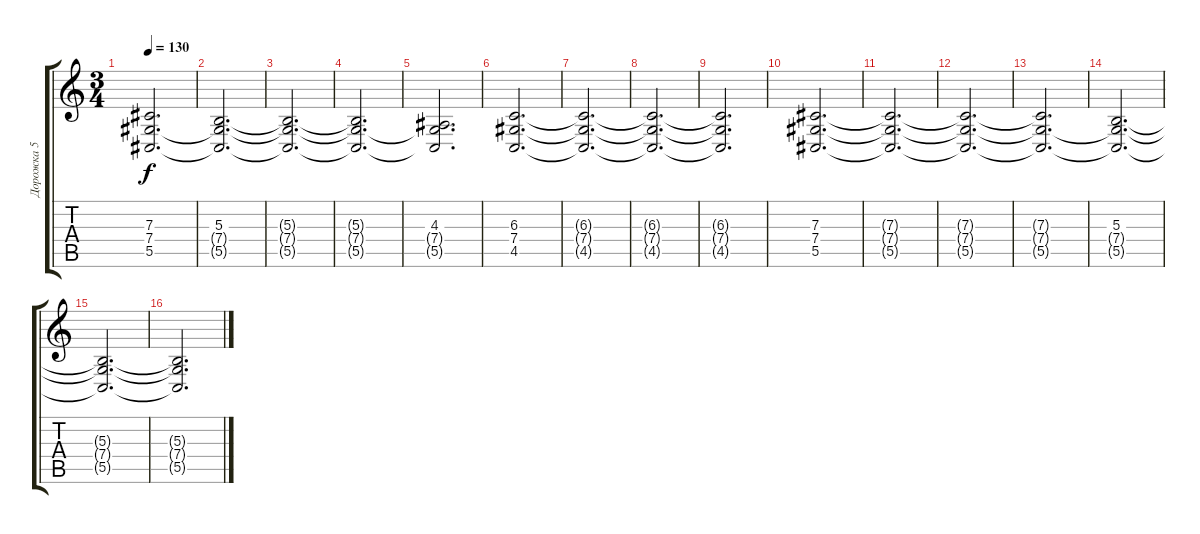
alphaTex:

\track ("Дорожка 5" "Дорожка 5") {instrument voiceoohs}
\staff {score tabs}
\tuning (Eb4 Bb3 Gb3 Db3 Ab2 Db2) {hide}
\ts (3 4)
\tempo 130
\clef g2
\ks c
(7.3{t} 7.4{t} 5.5{t}).2{d dy f} |
(5.3 7.4{t} 5.5{t}).2{d} |
(5.3{t} 7.4{t} 5.5{t}).2{d} |
(5.3{t} 7.4{t} 5.5{t}).2{d} |
(4.3 7.4{t} 5.5{t}).2{d} |
(6.3 7.4 4.5).2{d} |
(6.3{t} 7.4{t} 4.5{t}).2{d} |
(6.3{t} 7.4{t} 4.5{t}).2{d} |
(6.3{t} 7.4{t} 4.5{t}).2{d} |
(7.3 7.4 5.5).2{d} |
(7.3{t} 7.4{t} 5.5{t}).2{d} |
(7.3{t} 7.4{t} 5.5{t}).2{d} |
(7.3{t} 7.4{t} 5.5{t}).2{d} |
(5.3 7.4{t} 5.5{t}).2{d} |
(5.3{t} 7.4{t} 5.5{t}).2{d} |
(5.3{t} 7.4{t} 5.5{t}).2{d}
